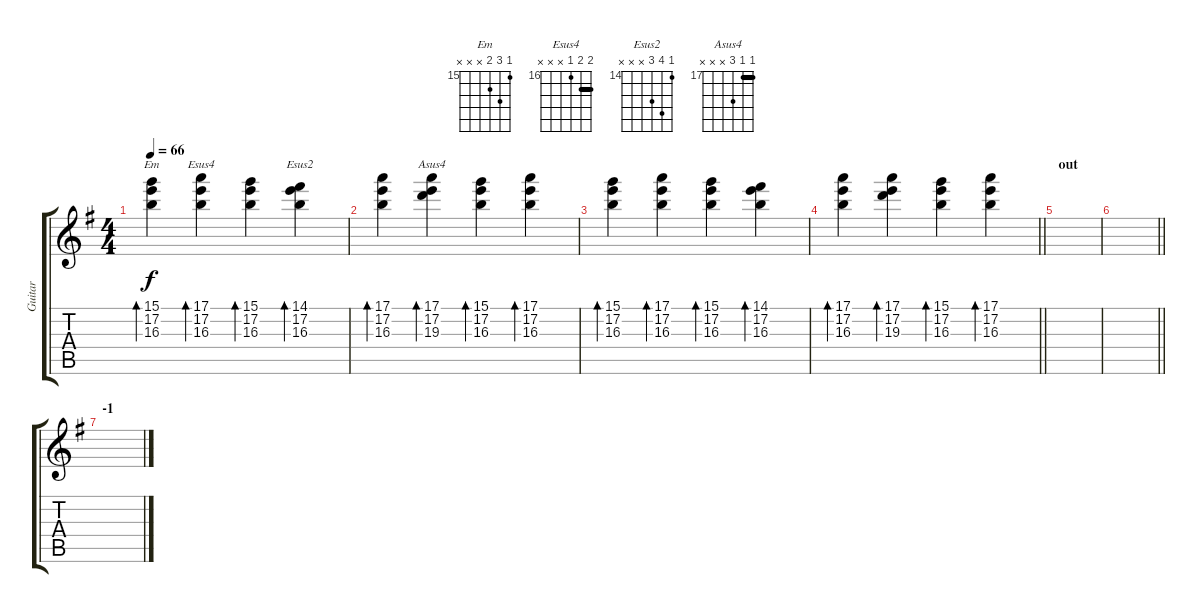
\track ("Guitar" "Guitar") {instrument acousticguitarsteel}
\staff {score tabs}
\tuning (E4 B3 G3 D3 A2 E2) {hide}
\chord ("Em" 15 17 16 x x x) {firstfret 15}
\chord ("Esus4" 17 17 16 x x x) {firstfret 16 barre 17}
\chord ("Esus2" 14 17 16 x x x) {firstfret 14}
\chord ("Asus4" 17 17 19 x x x) {firstfret 17 barre 17}
\ts (4 4)
\tempo 66
\clef g2
\ks eminor
(15.1 17.2 16.3).4{bd 60 ch "Em" dy f} (17.1 17.2 16.3).4{bd 60 ch "Esus4"} (15.1 17.2 16.3).4{bd 60} (14.1 17.2 16.3).4{bd 60 ch "Esus2"} |
(17.1 17.2 16.3).4{bd 60} (17.1 17.2 19.3).4{bd 60 ch "Asus4"} (15.1 17.2 16.3).4{bd 60} (17.1 17.2 16.3).4{bd 60} |
(15.1 17.2 16.3).4{bd 60} (17.1 17.2 16.3).4{bd 60} (15.1 17.2 16.3).4{bd 60} (14.1 17.2 16.3).4{bd 60} |
\barLineRight lightlight
(17.1 17.2 16.3).4{bd 60} (17.1 17.2 19.3).4{bd 60} (15.1 17.2 16.3).4{bd 60} (17.1 17.2 16.3).4{bd 60} |
\section ("" "out")
|
\barLineRight lightlight
|
\section ("" "-1")
